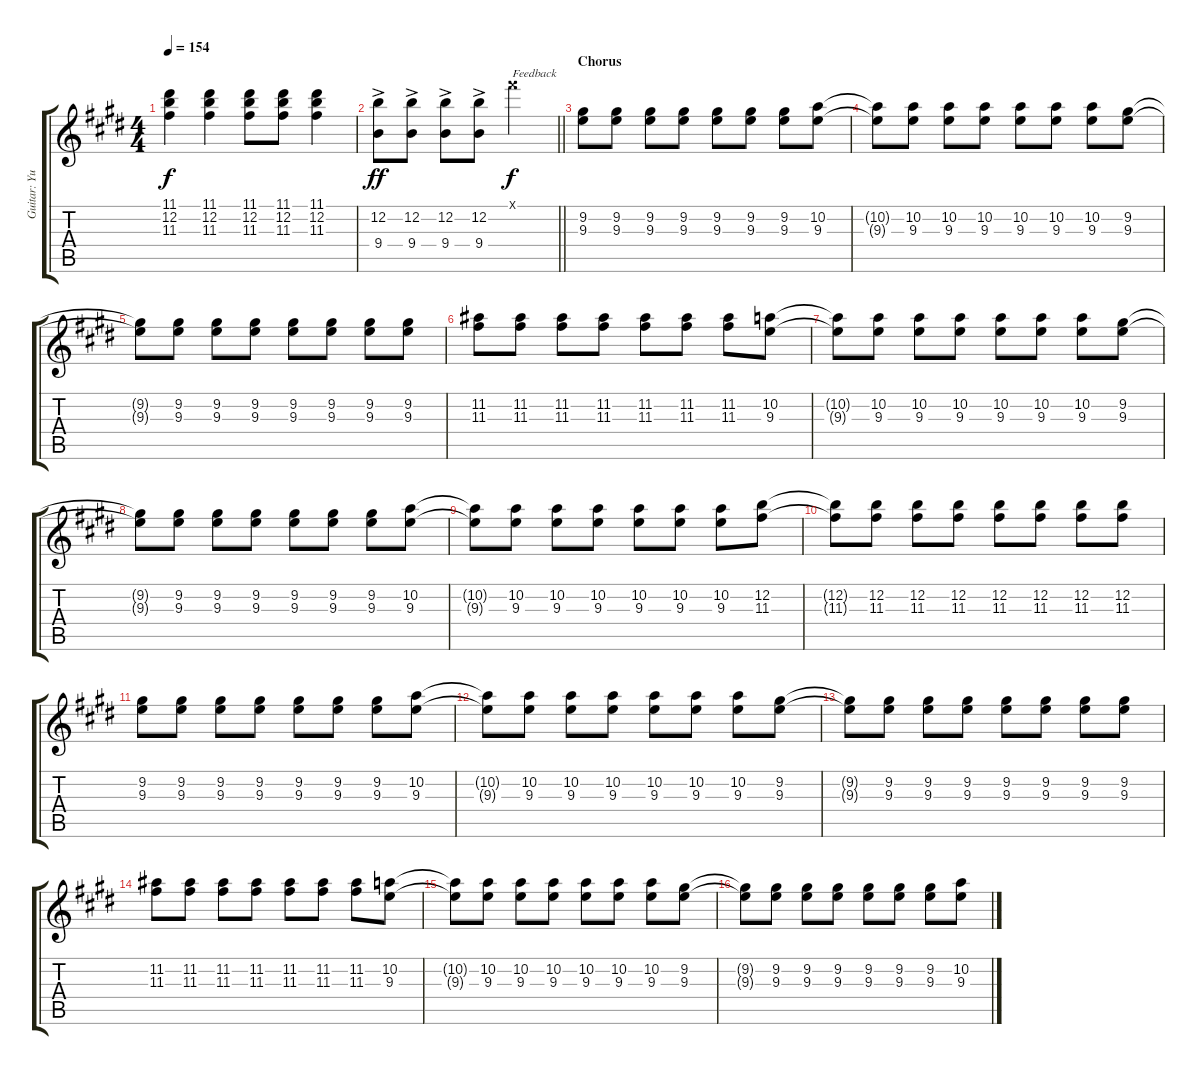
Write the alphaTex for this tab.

\track ("Guitar: Yui Hirasawa" "Guitar: Yu") {instrument distortionguitar}
\staff {score tabs}
\tuning (E4 B3 G3 D3 A2 E2) {hide}
\ts (4 4)
\tempo 154
\clef g2
\ks e
(11.1{t} 12.2{t} 11.3{t}).4{dy f} (11.1 12.2 11.3).4 (11.1 12.2 11.3).8 (11.1 12.2 11.3).8 (11.1 12.2 11.3).4 |
\barLineRight lightlight
(12.2{ac} 9.4{ac}).8{dy ff} (12.2{ac} 9.4{ac}).8 (12.2{ac} 9.4{ac}).8 (12.2{ac} 9.4{ac}).8 14.1{x}.2{txt "Feedback" dy f} |
\section ("" "Chorus")
(9.2 9.3).8 (9.2 9.3).8 (9.2 9.3).8 (9.2 9.3).8 (9.2 9.3).8 (9.2 9.3).8 (9.2 9.3).8 (10.2 9.3).8 |
(10.2{t} 9.3{t}).8 (10.2 9.3).8 (10.2 9.3).8 (10.2 9.3).8 (10.2 9.3).8 (10.2 9.3).8 (10.2 9.3).8 (9.2 9.3).8 |
(9.2{t} 9.3{t}).8 (9.2 9.3).8 (9.2 9.3).8 (9.2 9.3).8 (9.2 9.3).8 (9.2 9.3).8 (9.2 9.3).8 (9.2 9.3).8 |
(11.2 11.3).8 (11.2 11.3).8 (11.2 11.3).8 (11.2 11.3).8 (11.2 11.3).8 (11.2 11.3).8 (11.2 11.3).8 (10.2 9.3).8 |
(10.2{t} 9.3{t}).8 (10.2 9.3).8 (10.2 9.3).8 (10.2 9.3).8 (10.2 9.3).8 (10.2 9.3).8 (10.2 9.3).8 (9.2 9.3).8 |
(9.2{t} 9.3{t}).8 (9.2 9.3).8 (9.2 9.3).8 (9.2 9.3).8 (9.2 9.3).8 (9.2 9.3).8 (9.2 9.3).8 (10.2 9.3).8 |
(10.2{t} 9.3{t}).8 (10.2 9.3).8 (10.2 9.3).8 (10.2 9.3).8 (10.2 9.3).8 (10.2 9.3).8 (10.2 9.3).8 (12.2 11.3).8 |
(12.2{t} 11.3{t}).8 (12.2 11.3).8 (12.2 11.3).8 (12.2 11.3).8 (12.2 11.3).8 (12.2 11.3).8 (12.2 11.3).8 (12.2 11.3).8 |
(9.2 9.3).8 (9.2 9.3).8 (9.2 9.3).8 (9.2 9.3).8 (9.2 9.3).8 (9.2 9.3).8 (9.2 9.3).8 (10.2 9.3).8 |
(10.2{t} 9.3{t}).8 (10.2 9.3).8 (10.2 9.3).8 (10.2 9.3).8 (10.2 9.3).8 (10.2 9.3).8 (10.2 9.3).8 (9.2 9.3).8 |
(9.2{t} 9.3{t}).8 (9.2 9.3).8 (9.2 9.3).8 (9.2 9.3).8 (9.2 9.3).8 (9.2 9.3).8 (9.2 9.3).8 (9.2 9.3).8 |
(11.2 11.3).8 (11.2 11.3).8 (11.2 11.3).8 (11.2 11.3).8 (11.2 11.3).8 (11.2 11.3).8 (11.2 11.3).8 (10.2 9.3).8 |
(10.2{t} 9.3{t}).8 (10.2 9.3).8 (10.2 9.3).8 (10.2 9.3).8 (10.2 9.3).8 (10.2 9.3).8 (10.2 9.3).8 (9.2 9.3).8 |
(9.2{t} 9.3{t}).8 (9.2 9.3).8 (9.2 9.3).8 (9.2 9.3).8 (9.2 9.3).8 (9.2 9.3).8 (9.2 9.3).8 (10.2 9.3).8
